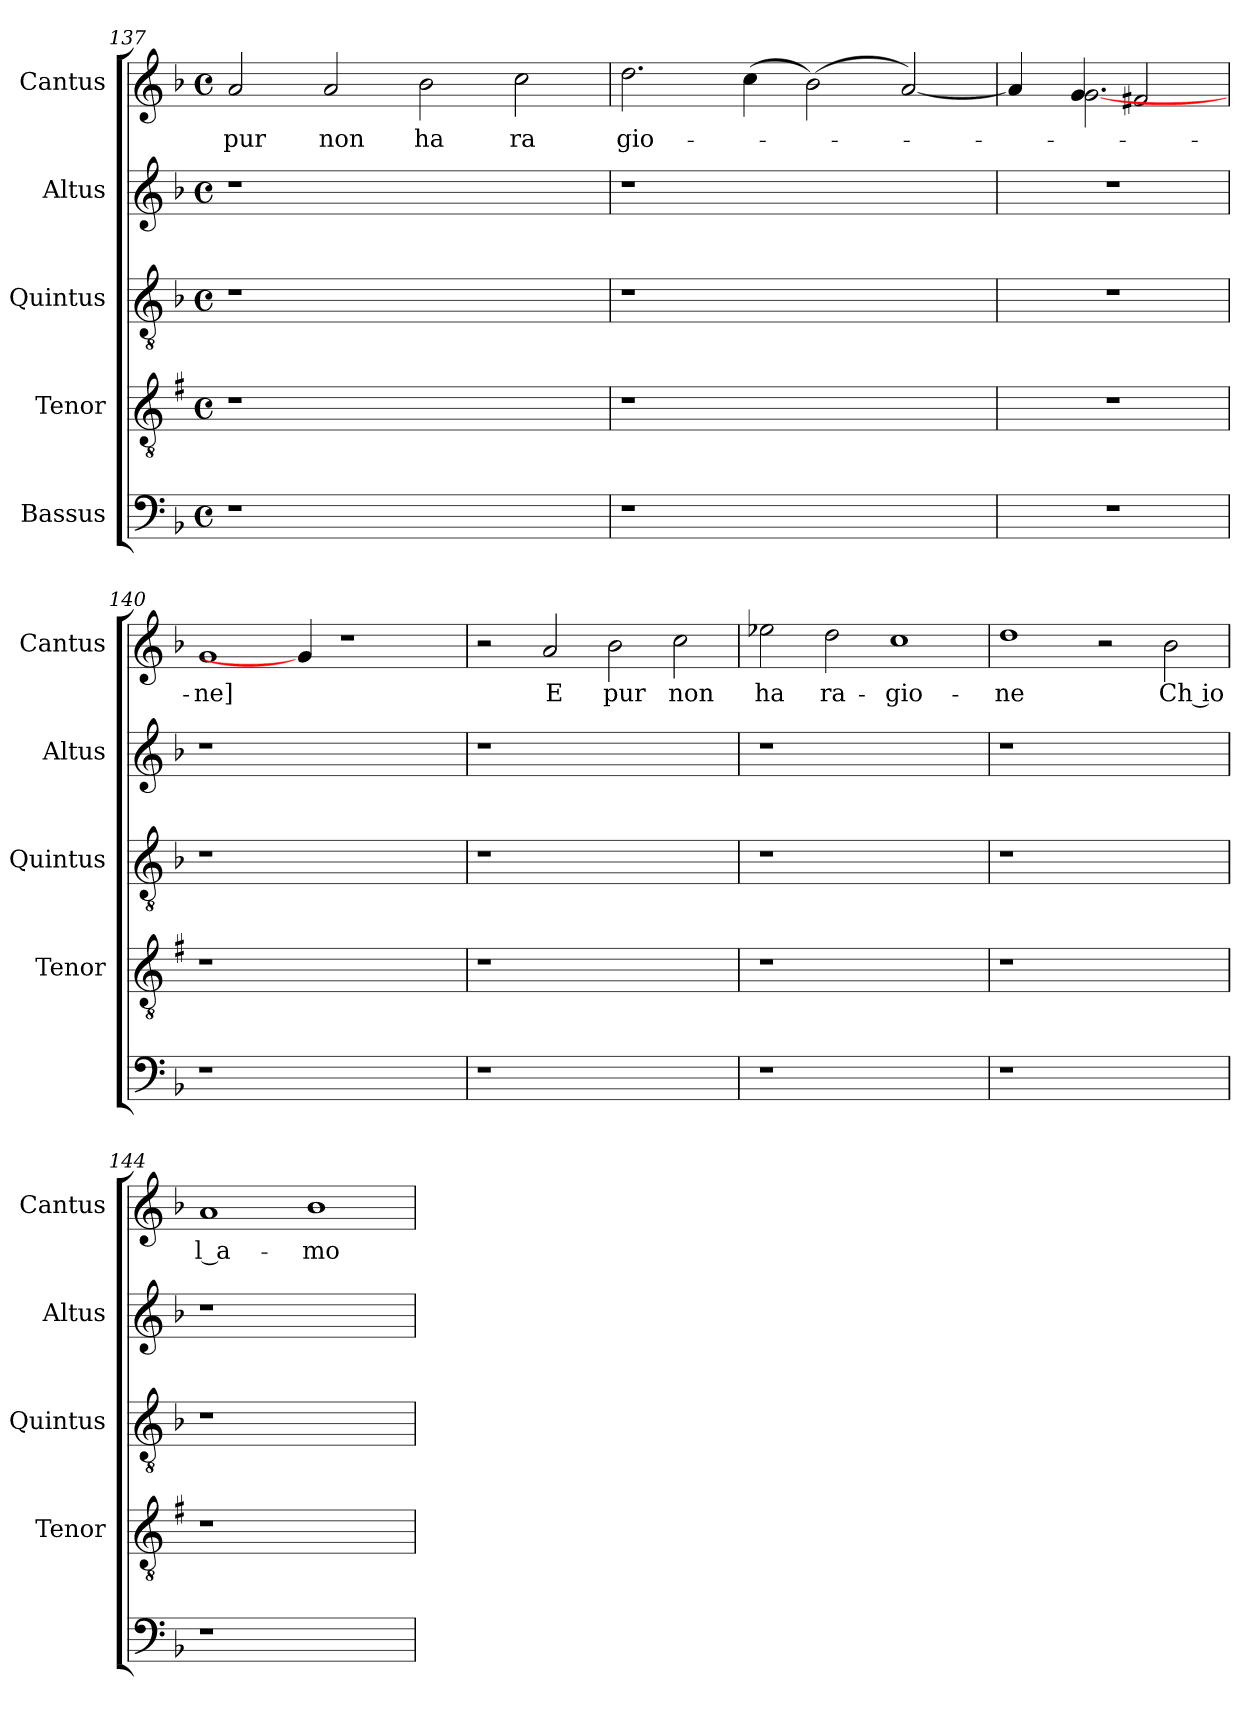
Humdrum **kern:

**kern	**kern	**kern	**kern	**kern	**text
*part5	*part4	*part3	*part2	*part1	*part1
*staff5	*staff4	*staff3	*staff2	*staff1	*staff1
*I"Bassus	*I"Tenor	*I"Quintus	*I"Altus	*I"Cantus	*
*	*I'Tenor	*I'Quintus	*I'Altus	*I'Cantus	*
*clefF4	*clefGv2	*clefGv2	*clefG2	*clefG2	*
*k[b-]	*k[f#]	*k[b-]	*k[b-]	*k[b-]	*
*F:	*G:	*F:	*F:	*F:	*
*M4/4	*M4/4	*M4/4	*M4/4	*M4/4	*
*met(c)	*met(c)	*met(c)	*met(c)	*met(c)	*
=137	=137	=137	=137	=137	=137
!	!	!	!	!	!LO:LY:b
1r	1r	1r	1r	2a/	pur
!	!	!	!	!	!LO:LY:b
.	.	.	.	2a/	non
!	!	!	!	!	!LO:LY:b
1ryy	1ryy	1ryy	1ryy	2b-\	ha
!	!	!	!	!	!LO:LY:b
.	.	.	.	2cc\	ra
!!LO:LB:g=z
=138	=138	=138	=138	=138	=138
!	!	!	!	!	!LO:LY:b
1r	1r	1r	1r	2.dd\	gio-
.	.	.	.	(>4cc\	.
1ryy	1ryy	1ryy	1ryy	(>2b-\)	.
.	.	.	.	[<2a/)	.
=139	=139	=139	=139	=139	=139
*	*	*	*	*^	*
1r	1r	1r	1r	4a/]	4ryy	.
.	.	.	.	(>4g/	[2.g)	.
.	.	.	.	2f#/	.	.
*	*	*	*	*v	*v	*
=140	=140	=140	=140	=140	=140
!	!	!	!	!	!LO:LY:b
1r	1r	1r	1r	1g	-ne]
1ryy	1ryy	1ryy	1ryy	4g]	.
.	.	.	.	1r	.
4ryy	4ryy	4ryy	4ryy	.	.
=141	=141	=141	=141	=141	=141
1r	1r	1r	1r	2r	.
!	!	!	!	!	!LO:LY:b
.	.	.	.	2a/	E
!	!	!	!	!	!LO:LY:b
1ryy	1ryy	1ryy	1ryy	2b-\	pur
!	!	!	!	!	!LO:LY:b
.	.	.	.	2cc\	non
=142	=142	=142	=142	=142	=142
!	!	!	!	!	!LO:LY:b
1r	1r	1r	1r	2ee-\	ha
!	!	!	!	!	!LO:LY:b
.	.	.	.	2dd\	ra-
!	!	!	!	!	!LO:LY:b
1ryy	1ryy	1ryy	1ryy	1cc	-gio-
=143	=143	=143	=143	=143	=143
!	!	!	!	!	!LO:LY:b
1r	1r	1r	1r	1dd	-ne
1ryy	1ryy	1ryy	1ryy	2r	.
!	!	!	!	!	!LO:LY:b:rj
.	.	.	.	2b-\	Ch io
=144	=144	=144	=144	=144	=144
!	!	!	!	!	!LO:LY:b:rj
1r	1r	1r	1r	1a	l a-
!	!	!	!	!	!LO:LY:b
1ryy	1ryy	1ryy	1ryy	1b-	-mo
=	=	=	=	=	=
*-	*-	*-	*-	*-	*-
